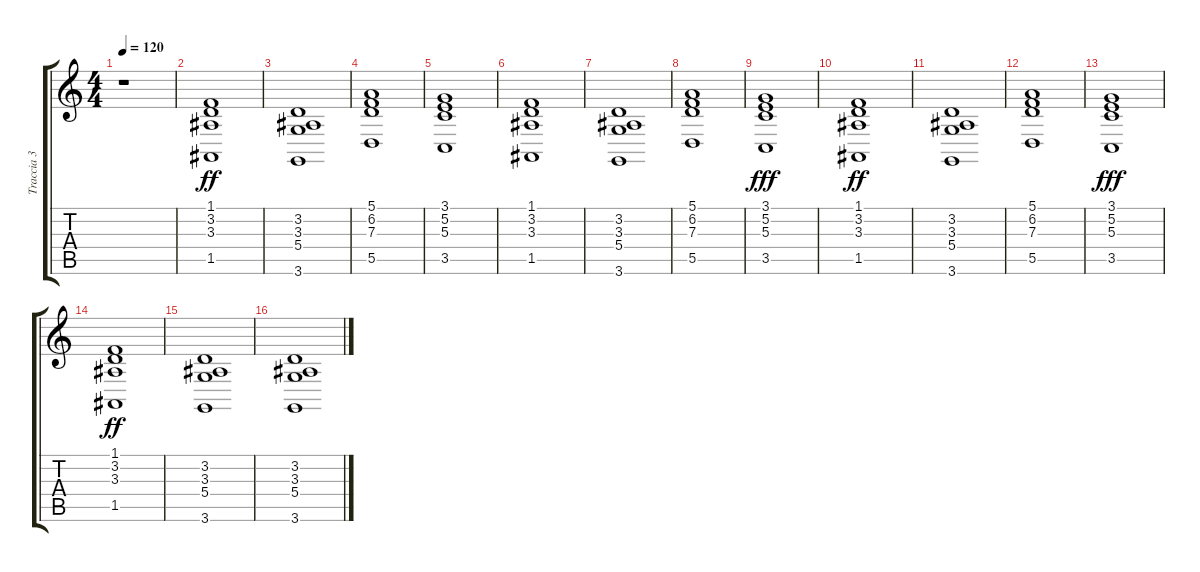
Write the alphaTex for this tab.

\track ("Traccia 3" "Traccia 3") {instrument synthstrings1}
\staff {score tabs}
\tuning (E4 B3 G3 D3 A2 E2) {hide}
\ts (4 4)
\tempo 120
\clef g2
\ks c
r.1{dy ff} |
(1.1 3.2 3.3 1.5).1 |
(3.2 3.3 5.4 3.6).1 |
(5.1 6.2 7.3 5.5).1 |
(3.1 5.2 5.3 3.5).1 |
(1.1 3.2 3.3 1.5).1 |
(3.2 3.3 5.4 3.6).1 |
(5.1 6.2 7.3 5.5).1 |
(3.1 5.2 5.3 3.5).1{dy fff} |
(1.1 3.2 3.3 1.5).1{dy ff} |
(3.2 3.3 5.4 3.6).1 |
(5.1 6.2 7.3 5.5).1 |
(3.1 5.2 5.3 3.5).1{dy fff} |
(1.1 3.2 3.3 1.5).1{dy ff} |
(3.2 3.3 5.4 3.6).1 |
(3.2 3.3 5.4 3.6).1
